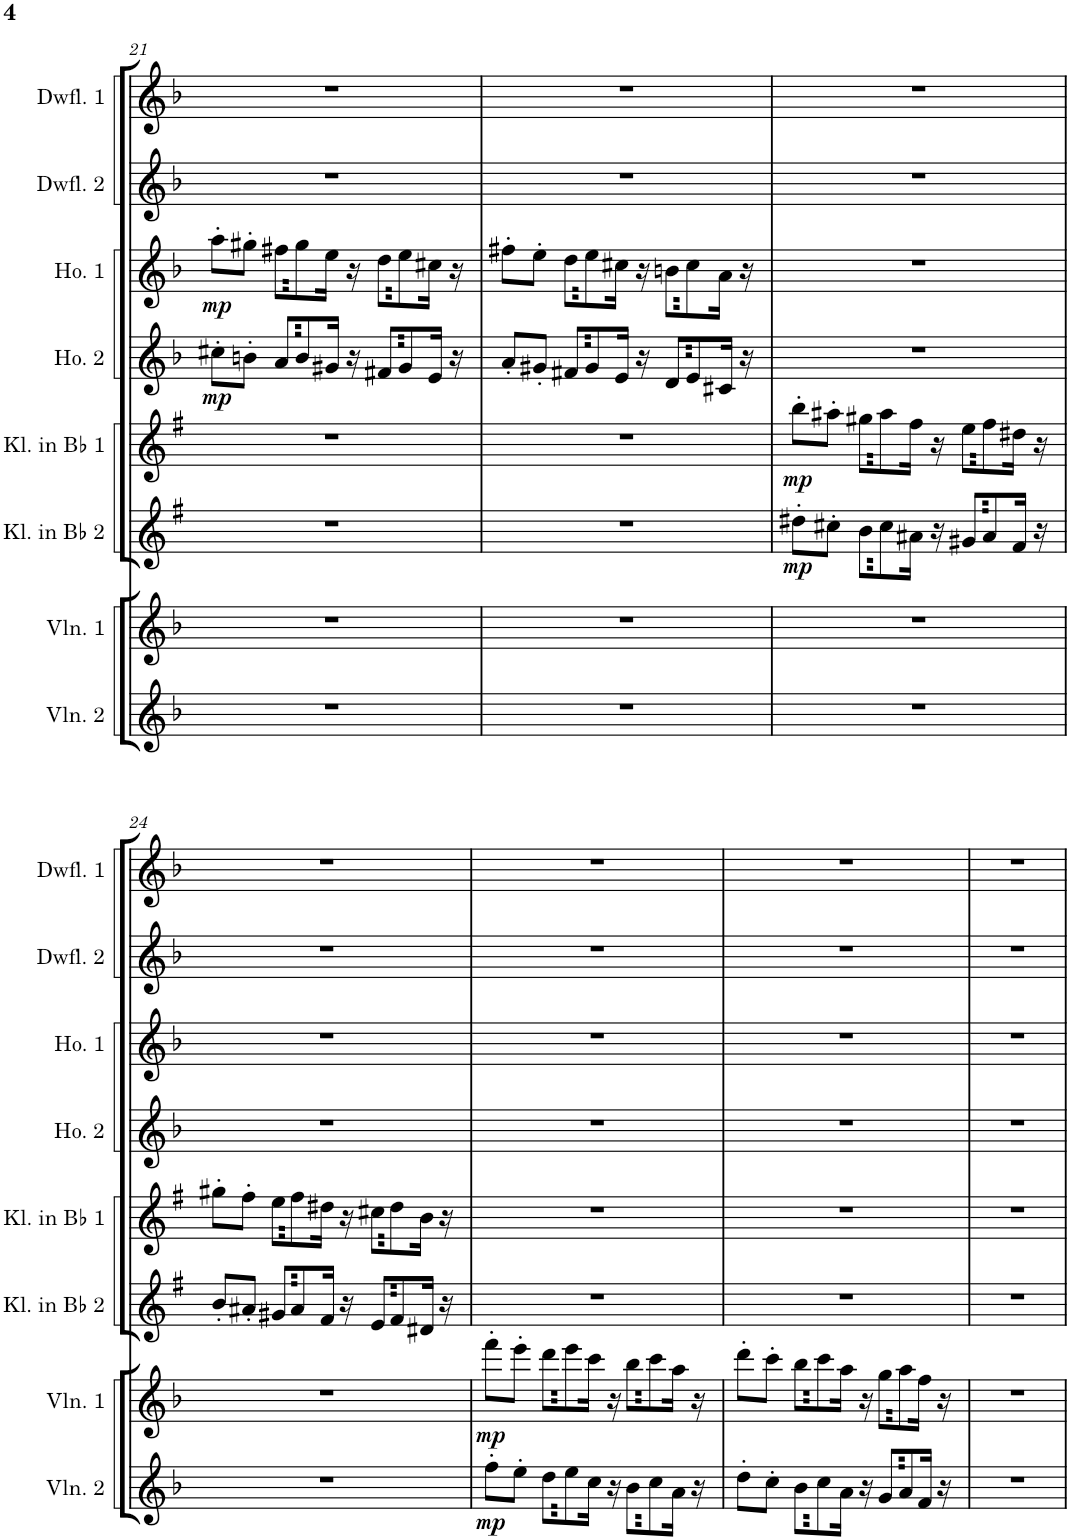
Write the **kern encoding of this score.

**kern	**dynam	**kern	**dynam	**kern	**dynam	**kern	**dynam	**kern	**dynam	**kern	**dynam	**kern	**kern
*part8	*part8	*part7	*part7	*part6	*part6	*part5	*part5	*part4	*part4	*part3	*part3	*part2	*part1
*staff8	*staff8	*staff7	*staff7	*staff6	*staff6	*staff5	*staff5	*staff4	*staff4	*staff3	*staff3	*staff2	*staff1
*I"Violen 2	*	*I"Violen 1	*	*I"Klarinet in Bb 2	*	*I"Klarinet in Bb 1	*	*I"Hobo 2	*	*I"Hobo 1	*	*I"Dwarsfluit 2	*I"Dwarsfluit 1
*I'Vln. 2	*	*I'Vln. 1	*	*I'Kl. in Bb 2	*	*I'Kl. in Bb 1	*	*I'Ho. 2	*	*I'Ho. 1	*	*I'Dwfl. 2	*I'Dwfl. 1
!!LO:PB:g=z
*clefG2	*	*clefG2	*	*clefG2	*	*clefG2	*	*clefG2	*	*clefG2	*	*clefG2	*clefG2
*	*	*	*	*Trd1c2	*	*Trd1c2	*	*	*	*	*	*	*
*k[b-]	*	*k[b-]	*	*k[f#]	*	*k[f#]	*	*k[b-]	*	*k[b-]	*	*k[b-]	*k[b-]
*M3/4	*	*M3/4	*	*M3/4	*	*M3/4	*	*M3/4	*	*M3/4	*	*M3/4	*M3/4
=21	=21	=21	=21	=21	=21	=21	=21	=21	=21	=21	=21	=21	=21
!	!	!	!	!	!	!	!	!	!LO:DY:b	!	!LO:DY:b	!	!
2.r	.	2.r	.	2.r	.	2.r	.	8cc#X'\L	mp	8aa'\L	mp	2.r	2.r
.	.	.	.	.	.	.	.	8bn'\J	.	8gg#X'\J	.	.	.
*	*	*	*	*	*	*	*	*tremolo	*	*	*	*	*
*	*	*	*	*	*	*	*	*	*	*tremolo	*	*	*
.	.	.	.	.	.	.	.	32a/LLL	.	32ff#X\LLL	.	.	.
.	.	.	.	.	.	.	.	32b/	.	32gg#\	.	.	.
.	.	.	.	.	.	.	.	32a/	.	32ff#X\	.	.	.
.	.	.	.	.	.	.	.	32b/JJJ	.	32gg#\JJJ	.	.	.
*	*	*	*	*	*	*	*	*	*	*Xtremolo	*	*	*
*	*	*	*	*	*	*	*	*Xtremolo	*	*	*	*	*
.	.	.	.	.	.	.	.	16g#X/Jk	.	16ee\Jk	.	.	.
.	.	.	.	.	.	.	.	.	.	.	.	.	.
.	.	.	.	.	.	.	.	16r	.	16r	.	.	.
*	*	*	*	*	*	*	*	*tremolo	*	*	*	*	*
*	*	*	*	*	*	*	*	*	*	*tremolo	*	*	*
.	.	.	.	.	.	.	.	32f#X/LLL	.	32dd\LLL	.	.	.
.	.	.	.	.	.	.	.	32g#/	.	32ee\	.	.	.
.	.	.	.	.	.	.	.	32f#X/	.	32dd\	.	.	.
.	.	.	.	.	.	.	.	32g#/JJJ	.	32ee\JJJ	.	.	.
*	*	*	*	*	*	*	*	*	*	*Xtremolo	*	*	*
*	*	*	*	*	*	*	*	*Xtremolo	*	*	*	*	*
.	.	.	.	.	.	.	.	16e/Jk	.	16cc#X\Jk	.	.	.
.	.	.	.	.	.	.	.	.	.	.	.	.	.
.	.	.	.	.	.	.	.	16r	.	16r	.	.	.
=22	=22	=22	=22	=22	=22	=22	=22	=22	=22	=22	=22	=22	=22
2.r	.	2.r	.	2.r	.	2.r	.	8a'/L	.	8ff#X'\L	.	2.r	2.r
.	.	.	.	.	.	.	.	8g#X'/J	.	8ee'\J	.	.	.
*	*	*	*	*	*	*	*	*tremolo	*	*	*	*	*
*	*	*	*	*	*	*	*	*	*	*tremolo	*	*	*
.	.	.	.	.	.	.	.	32f#X/LLL	.	32dd\LLL	.	.	.
.	.	.	.	.	.	.	.	32g#/	.	32ee\	.	.	.
.	.	.	.	.	.	.	.	32f#X/	.	32dd\	.	.	.
.	.	.	.	.	.	.	.	32g#/JJJ	.	32ee\JJJ	.	.	.
*	*	*	*	*	*	*	*	*	*	*Xtremolo	*	*	*
*	*	*	*	*	*	*	*	*Xtremolo	*	*	*	*	*
.	.	.	.	.	.	.	.	16e/Jk	.	16cc#X\Jk	.	.	.
.	.	.	.	.	.	.	.	.	.	.	.	.	.
.	.	.	.	.	.	.	.	16r	.	16r	.	.	.
*	*	*	*	*	*	*	*	*tremolo	*	*	*	*	*
*	*	*	*	*	*	*	*	*	*	*tremolo	*	*	*
.	.	.	.	.	.	.	.	32d/LLL	.	32bn\LLL	.	.	.
.	.	.	.	.	.	.	.	32e/	.	32cc#\	.	.	.
.	.	.	.	.	.	.	.	32d/	.	32bn\	.	.	.
.	.	.	.	.	.	.	.	32e/JJJ	.	32cc#\JJJ	.	.	.
*	*	*	*	*	*	*	*	*	*	*Xtremolo	*	*	*
*	*	*	*	*	*	*	*	*Xtremolo	*	*	*	*	*
.	.	.	.	.	.	.	.	16c#X/Jk	.	16a\Jk	.	.	.
.	.	.	.	.	.	.	.	.	.	.	.	.	.
.	.	.	.	.	.	.	.	16r	.	16r	.	.	.
=23	=23	=23	=23	=23	=23	=23	=23	=23	=23	=23	=23	=23	=23
!	!	!	!	!	!LO:DY:b	!	!LO:DY:b	!	!	!	!	!	!
2.r	.	2.r	.	8dd#X'\L	mp	8bb'\L	mp	2.r	.	2.r	.	2.r	2.r
.	.	.	.	8cc#X'\J	.	8aa#X'\J	.	.	.	.	.	.	.
*	*	*	*	*tremolo	*	*	*	*	*	*	*	*	*
*	*	*	*	*	*	*tremolo	*	*	*	*	*	*	*
.	.	.	.	32b\LLL	.	32gg#X\LLL	.	.	.	.	.	.	.
.	.	.	.	32cc#\	.	32aa#\	.	.	.	.	.	.	.
.	.	.	.	32b\	.	32gg#X\	.	.	.	.	.	.	.
.	.	.	.	32cc#\JJJ	.	32aa#\JJJ	.	.	.	.	.	.	.
*	*	*	*	*	*	*Xtremolo	*	*	*	*	*	*	*
*	*	*	*	*Xtremolo	*	*	*	*	*	*	*	*	*
.	.	.	.	16a#X\Jk	.	16ff#\Jk	.	.	.	.	.	.	.
.	.	.	.	.	.	.	.	.	.	.	.	.	.
.	.	.	.	16r	.	16r	.	.	.	.	.	.	.
*	*	*	*	*tremolo	*	*	*	*	*	*	*	*	*
*	*	*	*	*	*	*tremolo	*	*	*	*	*	*	*
.	.	.	.	32g#X/LLL	.	32ee\LLL	.	.	.	.	.	.	.
.	.	.	.	32a#/	.	32ff#\	.	.	.	.	.	.	.
.	.	.	.	32g#X/	.	32ee\	.	.	.	.	.	.	.
.	.	.	.	32a#/JJJ	.	32ff#\JJJ	.	.	.	.	.	.	.
*	*	*	*	*	*	*Xtremolo	*	*	*	*	*	*	*
*	*	*	*	*Xtremolo	*	*	*	*	*	*	*	*	*
.	.	.	.	16f#/Jk	.	16dd#X\Jk	.	.	.	.	.	.	.
.	.	.	.	.	.	.	.	.	.	.	.	.	.
.	.	.	.	16r	.	16r	.	.	.	.	.	.	.
!!LO:LB:g=z
=24	=24	=24	=24	=24	=24	=24	=24	=24	=24	=24	=24	=24	=24
2.r	.	2.r	.	8b'/L	.	8gg#X'\L	.	2.r	.	2.r	.	2.r	2.r
.	.	.	.	8a#X'/J	.	8ff#'\J	.	.	.	.	.	.	.
*	*	*	*	*tremolo	*	*	*	*	*	*	*	*	*
*	*	*	*	*	*	*tremolo	*	*	*	*	*	*	*
.	.	.	.	32g#X/LLL	.	32ee\LLL	.	.	.	.	.	.	.
.	.	.	.	32a#/	.	32ff#\	.	.	.	.	.	.	.
.	.	.	.	32g#X/	.	32ee\	.	.	.	.	.	.	.
.	.	.	.	32a#/JJJ	.	32ff#\JJJ	.	.	.	.	.	.	.
*	*	*	*	*	*	*Xtremolo	*	*	*	*	*	*	*
*	*	*	*	*Xtremolo	*	*	*	*	*	*	*	*	*
.	.	.	.	16f#/Jk	.	16dd#X\Jk	.	.	.	.	.	.	.
.	.	.	.	.	.	.	.	.	.	.	.	.	.
.	.	.	.	16r	.	16r	.	.	.	.	.	.	.
*	*	*	*	*tremolo	*	*	*	*	*	*	*	*	*
*	*	*	*	*	*	*tremolo	*	*	*	*	*	*	*
.	.	.	.	32e/LLL	.	32cc#X\LLL	.	.	.	.	.	.	.
.	.	.	.	32f#/	.	32dd#\	.	.	.	.	.	.	.
.	.	.	.	32e/	.	32cc#X\	.	.	.	.	.	.	.
.	.	.	.	32f#/JJJ	.	32dd#\JJJ	.	.	.	.	.	.	.
*	*	*	*	*	*	*Xtremolo	*	*	*	*	*	*	*
*	*	*	*	*Xtremolo	*	*	*	*	*	*	*	*	*
.	.	.	.	16d#X/Jk	.	16b\Jk	.	.	.	.	.	.	.
.	.	.	.	.	.	.	.	.	.	.	.	.	.
.	.	.	.	16r	.	16r	.	.	.	.	.	.	.
=25	=25	=25	=25	=25	=25	=25	=25	=25	=25	=25	=25	=25	=25
!	!LO:DY:b	!	!LO:DY:b	!	!	!	!	!	!	!	!	!	!
8ff'\L	mp	8fff'\L	mp	2.r	.	2.r	.	2.r	.	2.r	.	2.r	2.r
8ee'\J	.	8eee'\J	.	.	.	.	.	.	.	.	.	.	.
*tremolo	*	*	*	*	*	*	*	*	*	*	*	*	*
*	*	*tremolo	*	*	*	*	*	*	*	*	*	*	*
32dd\LLL	.	32ddd\LLL	.	.	.	.	.	.	.	.	.	.	.
32ee\	.	32eee\	.	.	.	.	.	.	.	.	.	.	.
32dd\	.	32ddd\	.	.	.	.	.	.	.	.	.	.	.
32ee\JJJ	.	32eee\JJJ	.	.	.	.	.	.	.	.	.	.	.
*	*	*Xtremolo	*	*	*	*	*	*	*	*	*	*	*
*Xtremolo	*	*	*	*	*	*	*	*	*	*	*	*	*
16cc\Jk	.	16ccc\Jk	.	.	.	.	.	.	.	.	.	.	.
.	.	.	.	.	.	.	.	.	.	.	.	.	.
16r	.	16r	.	.	.	.	.	.	.	.	.	.	.
*tremolo	*	*	*	*	*	*	*	*	*	*	*	*	*
*	*	*tremolo	*	*	*	*	*	*	*	*	*	*	*
32b-\LLL	.	32bb-\LLL	.	.	.	.	.	.	.	.	.	.	.
32cc\	.	32ccc\	.	.	.	.	.	.	.	.	.	.	.
32b-\	.	32bb-\	.	.	.	.	.	.	.	.	.	.	.
32cc\JJJ	.	32ccc\JJJ	.	.	.	.	.	.	.	.	.	.	.
*	*	*Xtremolo	*	*	*	*	*	*	*	*	*	*	*
*Xtremolo	*	*	*	*	*	*	*	*	*	*	*	*	*
16a\Jk	.	16aa\Jk	.	.	.	.	.	.	.	.	.	.	.
.	.	.	.	.	.	.	.	.	.	.	.	.	.
16r	.	16r	.	.	.	.	.	.	.	.	.	.	.
=26	=26	=26	=26	=26	=26	=26	=26	=26	=26	=26	=26	=26	=26
8dd'\L	.	8ddd'\L	.	2.r	.	2.r	.	2.r	.	2.r	.	2.r	2.r
8cc'\J	.	8ccc'\J	.	.	.	.	.	.	.	.	.	.	.
*tremolo	*	*	*	*	*	*	*	*	*	*	*	*	*
*	*	*tremolo	*	*	*	*	*	*	*	*	*	*	*
32b-\LLL	.	32bb-\LLL	.	.	.	.	.	.	.	.	.	.	.
32cc\	.	32ccc\	.	.	.	.	.	.	.	.	.	.	.
32b-\	.	32bb-\	.	.	.	.	.	.	.	.	.	.	.
32cc\JJJ	.	32ccc\JJJ	.	.	.	.	.	.	.	.	.	.	.
*	*	*Xtremolo	*	*	*	*	*	*	*	*	*	*	*
*Xtremolo	*	*	*	*	*	*	*	*	*	*	*	*	*
16a\Jk	.	16aa\Jk	.	.	.	.	.	.	.	.	.	.	.
.	.	.	.	.	.	.	.	.	.	.	.	.	.
16r	.	16r	.	.	.	.	.	.	.	.	.	.	.
*tremolo	*	*	*	*	*	*	*	*	*	*	*	*	*
*	*	*tremolo	*	*	*	*	*	*	*	*	*	*	*
32g/LLL	.	32gg\LLL	.	.	.	.	.	.	.	.	.	.	.
32a/	.	32aa\	.	.	.	.	.	.	.	.	.	.	.
32g/	.	32gg\	.	.	.	.	.	.	.	.	.	.	.
32a/JJJ	.	32aa\JJJ	.	.	.	.	.	.	.	.	.	.	.
*	*	*Xtremolo	*	*	*	*	*	*	*	*	*	*	*
*Xtremolo	*	*	*	*	*	*	*	*	*	*	*	*	*
16f/Jk	.	16ff\Jk	.	.	.	.	.	.	.	.	.	.	.
.	.	.	.	.	.	.	.	.	.	.	.	.	.
16r	.	16r	.	.	.	.	.	.	.	.	.	.	.
=27	=27	=27	=27	=27	=27	=27	=27	=27	=27	=27	=27	=27	=27
2.r	.	2.r	.	2.r	.	2.r	.	2.r	.	2.r	.	2.r	2.r
=	=	=	=	=	=	=	=	=	=	=	=	=	=
*-	*-	*-	*-	*-	*-	*-	*-	*-	*-	*-	*-	*-	*-
